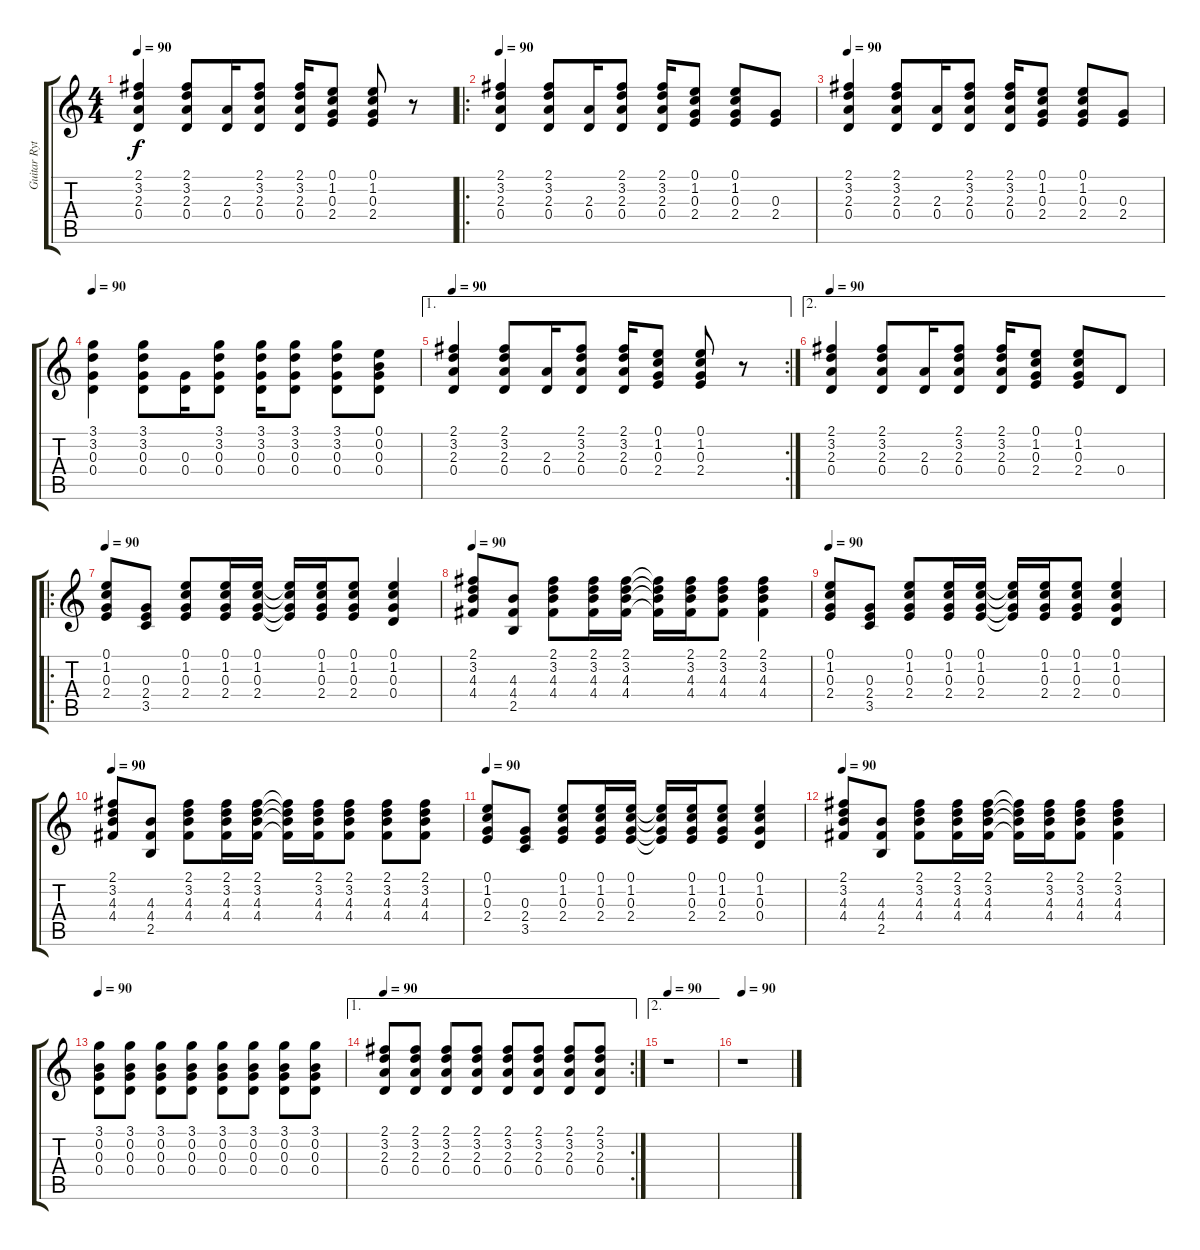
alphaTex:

\track ("Guitar Rythm (pan +8)" "Guitar Ryt") {instrument acousticguitarsteel}
\staff {score tabs}
\tuning (E4 B3 G3 D3 A2 E2) {hide}
\ts (4 4)
\tempo 90
\clef g2
\ks c
(2.1 3.2 2.3 0.4).4{dy f} (2.1 3.2 2.3 0.4).8 (2.3 0.4).16 (2.1 3.2 2.3 0.4).8 (2.1 3.2 2.3 0.4).16 (0.1 1.2 0.3 2.4).8 (0.1 1.2 0.3 2.4).8 r.8 |
\ro
\tempo 90
(2.1 3.2 2.3 0.4).4 (2.1 3.2 2.3 0.4).8 (2.3 0.4).16 (2.1 3.2 2.3 0.4).8 (2.1 3.2 2.3 0.4).16 (0.1 1.2 0.3 2.4).8 (0.1 1.2 0.3 2.4).8 (0.3 2.4).8 |
\tempo 90
(2.1 3.2 2.3 0.4).4 (2.1 3.2 2.3 0.4).8 (2.3 0.4).16 (2.1 3.2 2.3 0.4).8 (2.1 3.2 2.3 0.4).16 (0.1 1.2 0.3 2.4).8 (0.1 1.2 0.3 2.4).8 (0.3 2.4).8 |
\tempo 90
(3.1 3.2 0.3 0.4).4 (3.1 3.2 0.3 0.4).8 (0.3 0.4).16 (3.1 3.2 0.3 0.4).8 (3.1 3.2 0.3 0.4).16 (3.1 3.2 0.3 0.4).8 (3.1 3.2 0.3 0.4).8 (0.1 0.2 0.3 0.4).8 |
\ae 1
\rc 2
\tempo 90
(2.1 3.2 2.3 0.4).4 (2.1 3.2 2.3 0.4).8 (2.3 0.4).16 (2.1 3.2 2.3 0.4).8 (2.1 3.2 2.3 0.4).16 (0.1 1.2 0.3 2.4).8 (0.1 1.2 0.3 2.4).8 r.8 |
\ae 2
\tempo 90
(2.1 3.2 2.3 0.4).4 (2.1 3.2 2.3 0.4).8 (2.3 0.4).16 (2.1 3.2 2.3 0.4).8 (2.1 3.2 2.3 0.4).16 (0.1 1.2 0.3 2.4).8 (0.1 1.2 0.3 2.4).8 0.4.8 |
\ro
\tempo 90
(0.1 1.2 0.3 2.4).8 (0.3 2.4 3.5).8 (0.1 1.2 0.3 2.4).8 (0.1 1.2 0.3 2.4).16 (0.1 1.2 0.3 2.4).16 (0.1{t} 1.2{t} 0.3{t} 2.4{t}).16 (0.1 1.2 0.3 2.4).16 (0.1 1.2 0.3 2.4).8 (0.1 1.2 0.3 0.4).4 |
\tempo 90
(2.1 3.2 4.3 4.4).8 (4.3 4.4 2.5).8 (2.1 3.2 4.3 4.4).8 (2.1 3.2 4.3 4.4).16 (2.1 3.2 4.3 4.4).16 (2.1{t} 3.2{t} 4.3{t} 4.4{t}).16 (2.1 3.2 4.3 4.4).16 (2.1 3.2 4.3 4.4).8 (2.1 3.2 4.3 4.4).4 |
\tempo 90
(0.1 1.2 0.3 2.4).8 (0.3 2.4 3.5).8 (0.1 1.2 0.3 2.4).8 (0.1 1.2 0.3 2.4).16 (0.1 1.2 0.3 2.4).16 (0.1{t} 1.2{t} 0.3{t} 2.4{t}).16 (0.1 1.2 0.3 2.4).16 (0.1 1.2 0.3 2.4).8 (0.1 1.2 0.3 0.4).4 |
\tempo 90
(2.1 3.2 4.3 4.4).8 (4.3 4.4 2.5).8 (2.1 3.2 4.3 4.4).8 (2.1 3.2 4.3 4.4).16 (2.1 3.2 4.3 4.4).16 (2.1{t} 3.2{t} 4.3{t} 4.4{t}).16 (2.1 3.2 4.3 4.4).16 (2.1 3.2 4.3 4.4).8 (2.1 3.2 4.3 4.4).8 (2.1 3.2 4.3 4.4).8 |
\tempo 90
(0.1 1.2 0.3 2.4).8 (0.3 2.4 3.5).8 (0.1 1.2 0.3 2.4).8 (0.1 1.2 0.3 2.4).16 (0.1 1.2 0.3 2.4).16 (0.1{t} 1.2{t} 0.3{t} 2.4{t}).16 (0.1 1.2 0.3 2.4).16 (0.1 1.2 0.3 2.4).8 (0.1 1.2 0.3 0.4).4 |
\tempo 90
(2.1 3.2 4.3 4.4).8 (4.3 4.4 2.5).8 (2.1 3.2 4.3 4.4).8 (2.1 3.2 4.3 4.4).16 (2.1 3.2 4.3 4.4).16 (2.1{t} 3.2{t} 4.3{t} 4.4{t}).16 (2.1 3.2 4.3 4.4).16 (2.1 3.2 4.3 4.4).8 (2.1 3.2 4.3 4.4).4 |
\tempo 90
(3.1 0.2 0.3 0.4).8 (3.1 0.2 0.3 0.4).8 (3.1 0.2 0.3 0.4).8 (3.1 0.2 0.3 0.4).8 (3.1 0.2 0.3 0.4).8 (3.1 0.2 0.3 0.4).8 (3.1 0.2 0.3 0.4).8 (3.1 0.2 0.3 0.4).8 |
\ae 1
\rc 2
\tempo 90
(2.1 3.2 2.3 0.4).8 (2.1 3.2 2.3 0.4).8 (2.1 3.2 2.3 0.4).8 (2.1 3.2 2.3 0.4).8 (2.1 3.2 2.3 0.4).8 (2.1 3.2 2.3 0.4).8 (2.1 3.2 2.3 0.4).8 (2.1 3.2 2.3 0.4).8 |
\ae 2
\tempo 90
r.1 |
\tempo 90
r.1
